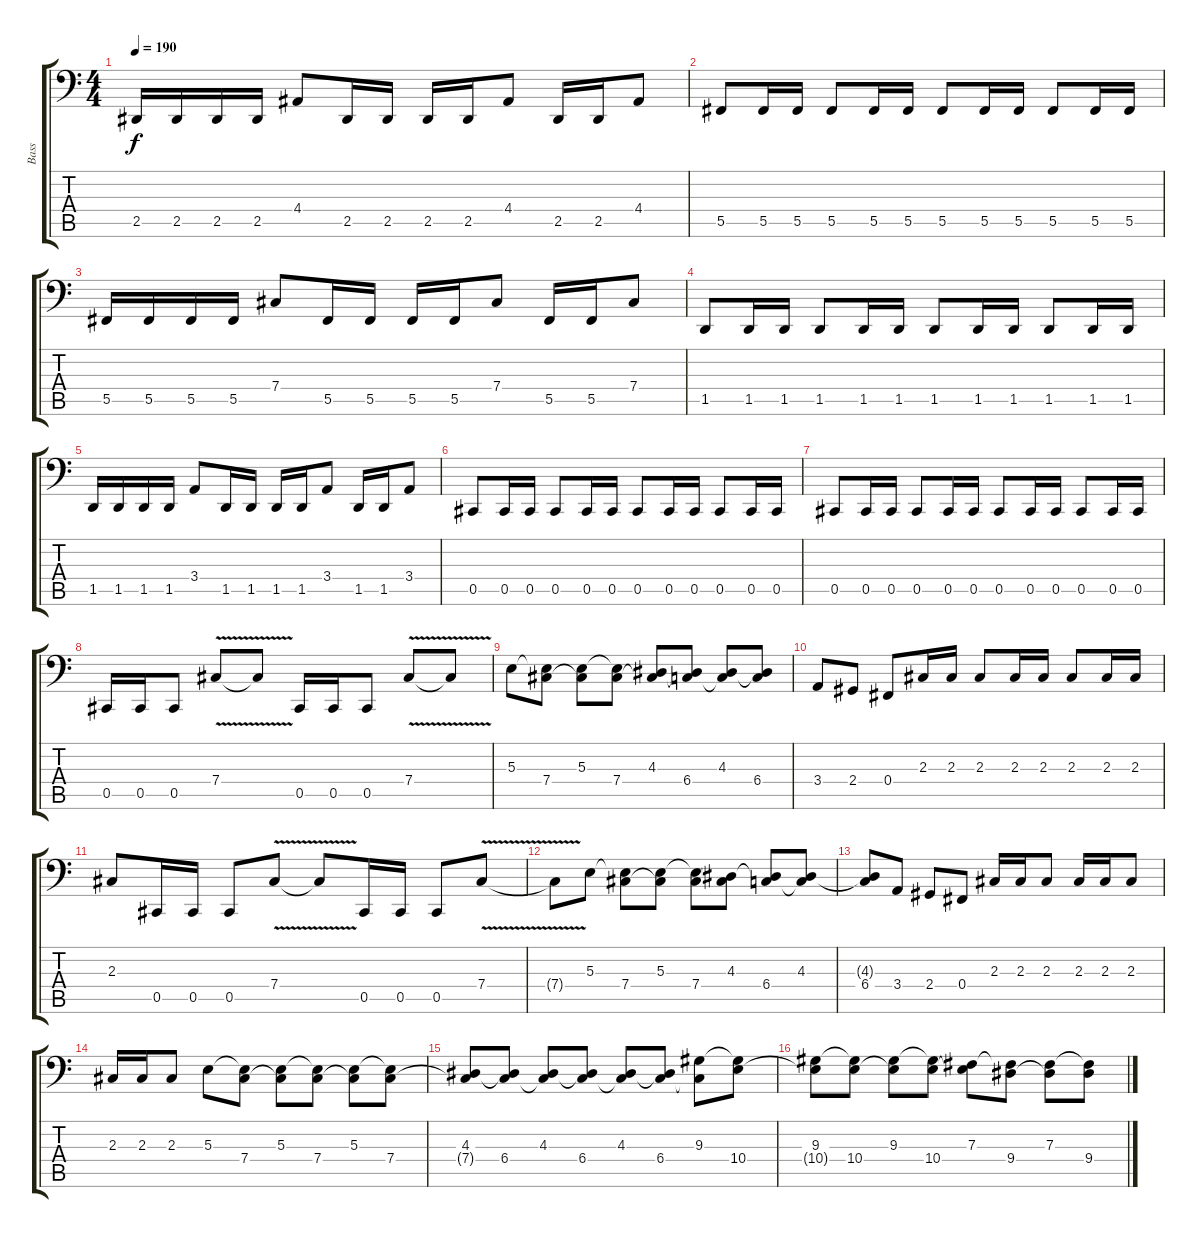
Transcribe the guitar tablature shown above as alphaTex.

\track ("Bass" "Bass") {instrument electricbasspick}
\staff {score tabs}
\tuning (A2 E2 B1 Gb1 Db1 Ab0) {hide}
\ts (4 4)
\tempo 190
\clef f4
\ks c
2.5.16{dy f} 2.5.16 2.5.16 2.5.16 4.4.8 2.5.16 2.5.16 2.5.16 2.5.16 4.4.8 2.5.16 2.5.16 4.4.8 |
5.5.8 5.5.16 5.5.16 5.5.8 5.5.16 5.5.16 5.5.8 5.5.16 5.5.16 5.5.8 5.5.16 5.5.16 |
5.5.16 5.5.16 5.5.16 5.5.16 7.4.8 5.5.16 5.5.16 5.5.16 5.5.16 7.4.8 5.5.16 5.5.16 7.4.8 |
1.5.8 1.5.16 1.5.16 1.5.8 1.5.16 1.5.16 1.5.8 1.5.16 1.5.16 1.5.8 1.5.16 1.5.16 |
1.5.16 1.5.16 1.5.16 1.5.16 3.4.8 1.5.16 1.5.16 1.5.16 1.5.16 3.4.8 1.5.16 1.5.16 3.4.8 |
0.5.8 0.5.16 0.5.16 0.5.8 0.5.16 0.5.16 0.5.8 0.5.16 0.5.16 0.5.8 0.5.16 0.5.16 |
0.5.8 0.5.16 0.5.16 0.5.8 0.5.16 0.5.16 0.5.8 0.5.16 0.5.16 0.5.8 0.5.16 0.5.16 |
0.5.16 0.5.16 0.5.8 7.4{v}.8 7.4{t}.8 0.5.16 0.5.16 0.5.8 7.4{v}.8 7.4{t}.8 |
5.3.8 (5.3{t} 7.4).8 (5.3 7.4{t}).8 (5.3{t} 7.4).8 (4.3 7.4{t}).8 (4.3{t} 6.4).8 (4.3 6.4{t}).8 (4.3{t} 6.4).8 |
3.4.8 2.4.8 0.4.8 2.3.16 2.3.16 2.3.8 2.3.16 2.3.16 2.3.8 2.3.16 2.3.16 |
2.3.8 0.5.16 0.5.16 0.5.8 7.4{v}.8 7.4{t}.8 0.5.16 0.5.16 0.5.8 7.4{v}.8 |
7.4{t}.8 5.3.8 (5.3{t} 7.4).8 (5.3 7.4{t}).8 (5.3{t} 7.4).8 (4.3 7.4{t}).8 (4.3{t} 6.4).8 (4.3 6.4{t}).8 |
(4.3{t} 6.4).8 3.4.8 2.4.8 0.4.8 2.3.16 2.3.16 2.3.8 2.3.16 2.3.16 2.3.8 |
2.3.16 2.3.16 2.3.8 5.3.8 (5.3{t} 7.4).8 (5.3 7.4{t}).8 (5.3{t} 7.4).8 (5.3 7.4{t}).8 (5.3{t} 7.4).8 |
(4.3 7.4{t}).8 (4.3{t} 6.4).8 (4.3 6.4{t}).8 (4.3{t} 6.4).8 (4.3 6.4{t}).8 (4.3{t} 6.4).8 (9.3 6.4{t}).8 (9.3{t} 10.4).8 |
(9.3 10.4{t}).8 (9.3{t} 10.4).8 (9.3 10.4{t}).8 (9.3{t} 10.4).8 (7.3 10.4{t}).8 (7.3{t} 9.4).8 (7.3 9.4{t}).8 (7.3{t} 9.4).8
